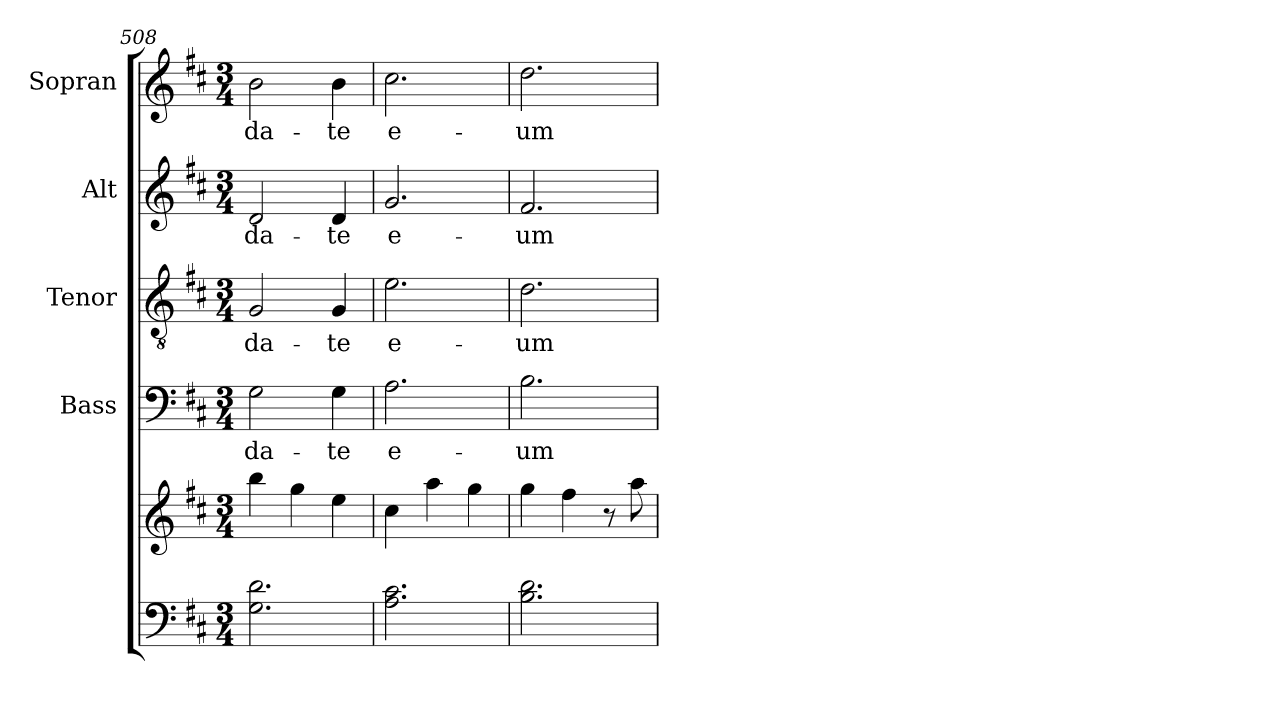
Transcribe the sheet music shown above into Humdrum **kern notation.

**kern	**kern	**kern	**text	**kern	**text	**kern	**text	**kern	**text
*part5	*part5	*part4	*part4	*part3	*part3	*part2	*part2	*part1	*part1
*staff6	*staff5	*staff4	*staff4	*staff3	*staff3	*staff2	*staff2	*staff1	*staff1
*	*	*I"Bass	*	*I"Tenor	*	*I"Alt	*	*I"Sopran	*
*	*	*I'B.	*	*I'T.	*	*I'A.	*	*I'S.	*
*clefF4	*clefG2	*clefF4	*	*clefGv2	*	*clefG2	*	*clefG2	*
*k[f#c#]	*k[f#c#]	*k[f#c#]	*	*k[f#c#]	*	*k[f#c#]	*	*k[f#c#]	*
*D:	*D:	*D:	*	*D:	*	*D:	*	*D:	*
*M3/4	*M3/4	*M3/4	*	*M3/4	*	*M3/4	*	*M3/4	*
=508	=508	=508	=508	=508	=508	=508	=508	=508	=508
!	!	!	!LO:LY:b	!	!LO:LY:b	!	!LO:LY:b	!	!LO:LY:b
2.G\ 2.d\	4bb\	2G\	-da-	2G/	-da-	2d/	-da-	2b\	-da-
.	4gg\	.	.	.	.	.	.	.	.
!	!	!	!LO:LY:b	!	!LO:LY:b	!	!LO:LY:b	!	!LO:LY:b
.	4ee\	4G\	-te	4G/	-te	4d/	-te	4b\	-te
!!LO:PB:g=z
=509	=509	=509	=509	=509	=509	=509	=509	=509	=509
!	!	!	!LO:LY:b	!	!LO:LY:b	!	!LO:LY:b	!	!LO:LY:b
2.A\ 2.c#\	4cc#\	2.A\	e-	2.e\	e-	2.g/	e-	2.cc#\	e-
.	4aa\	.	.	.	.	.	.	.	.
.	4gg\	.	.	.	.	.	.	.	.
=510	=510	=510	=510	=510	=510	=510	=510	=510	=510
!	!	!	!LO:LY:b	!	!LO:LY:b	!	!LO:LY:b	!	!LO:LY:b
2.B\ 2.d\	4gg\	2.B\	-um	2.d\	-um	2.f#/	-um	2.dd\	-um
.	4ff#\	.	.	.	.	.	.	.	.
.	8r	.	.	.	.	.	.	.	.
.	8aa\	.	.	.	.	.	.	.	.
=	=	=	=	=	=	=	=	=	=
*-	*-	*-	*-	*-	*-	*-	*-	*-	*-
